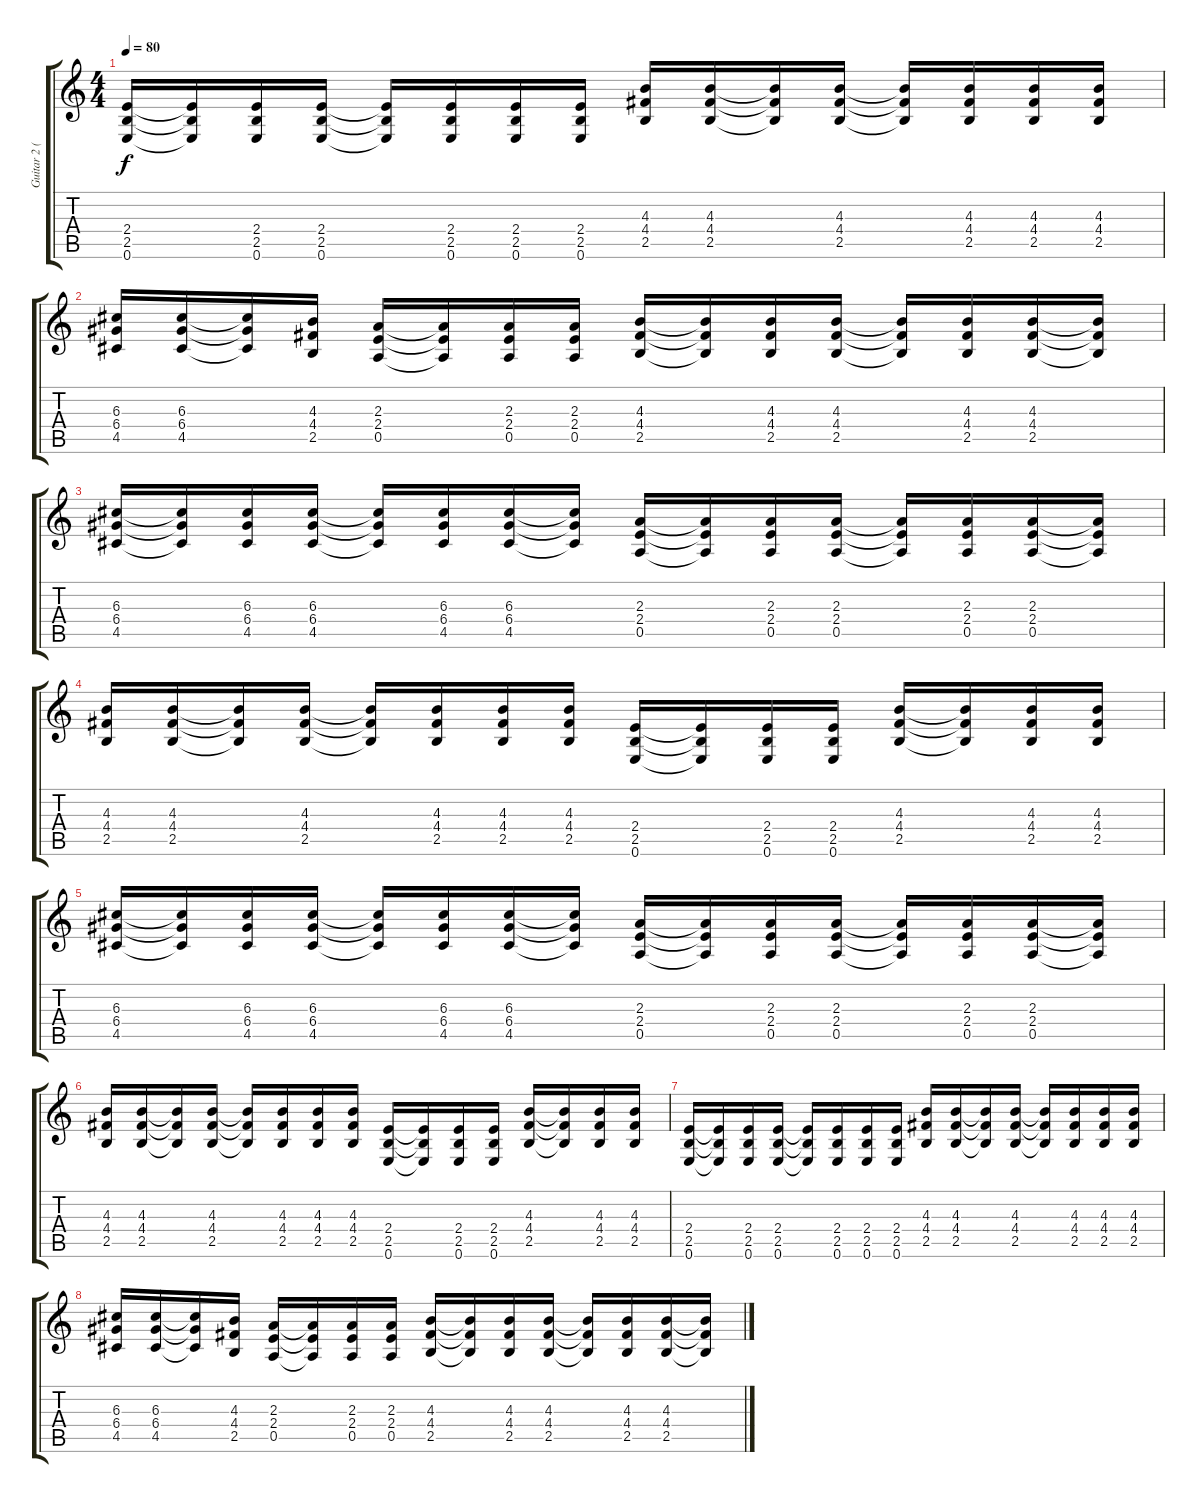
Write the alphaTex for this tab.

\track ("Guitar 2 (Rhythm)" "Guitar 2 (") {instrument overdrivenguitar}
\staff {score tabs}
\tuning (E4 B3 G3 D3 A2 E2) {hide}
\ts (4 4)
\tempo 80
\clef g2
\ks c
(2.4 2.5 0.6).16{dy f} (2.4{t} 2.5{t} 0.6{t}).16 (2.4 2.5 0.6).16 (2.4 2.5 0.6).16 (2.4{t} 2.5{t} 0.6{t}).16 (2.4 2.5 0.6).16 (2.4 2.5 0.6).16 (2.4 2.5 0.6).16 (4.3 4.4 2.5).16 (4.3 4.4 2.5).16 (4.3{t} 4.4{t} 2.5{t}).16 (4.3 4.4 2.5).16 (4.3{t} 4.4{t} 2.5{t}).16 (4.3 4.4 2.5).16 (4.3 4.4 2.5).16 (4.3 4.4 2.5).16 |
(6.3 6.4 4.5).16 (6.3 6.4 4.5).16 (6.3{t} 6.4{t} 4.5{t}).16 (4.3 4.4 2.5).16 (2.3 2.4 0.5).16 (2.3{t} 2.4{t} 0.5{t}).16 (2.3 2.4 0.5).16 (2.3 2.4 0.5).16 (4.3 4.4 2.5).16 (4.3{t} 4.4{t} 2.5{t}).16 (4.3 4.4 2.5).16 (4.3 4.4 2.5).16 (4.3{t} 4.4{t} 2.5{t}).16 (4.3 4.4 2.5).16 (4.3 4.4 2.5).16 (4.3{t} 4.4{t} 2.5{t}).16 |
(6.3 6.4 4.5).16 (6.3{t} 6.4{t} 4.5{t}).16 (6.3 6.4 4.5).16 (6.3 6.4 4.5).16 (6.3{t} 6.4{t} 4.5{t}).16 (6.3 6.4 4.5).16 (6.3 6.4 4.5).16 (6.3{t} 6.4{t} 4.5{t}).16 (2.3 2.4 0.5).16 (2.3{t} 2.4{t} 0.5{t}).16 (2.3 2.4 0.5).16 (2.3 2.4 0.5).16 (2.3{t} 2.4{t} 0.5{t}).16 (2.3 2.4 0.5).16 (2.3 2.4 0.5).16 (2.3{t} 2.4{t} 0.5{t}).16 |
(4.3 4.4 2.5).16 (4.3 4.4 2.5).16 (4.3{t} 4.4{t} 2.5{t}).16 (4.3 4.4 2.5).16 (4.3{t} 4.4{t} 2.5{t}).16 (4.3 4.4 2.5).16 (4.3 4.4 2.5).16 (4.3 4.4 2.5).16 (2.4 2.5 0.6).16 (2.4{t} 2.5{t} 0.6{t}).16 (2.4 2.5 0.6).16 (2.4 2.5 0.6).16 (4.3 4.4 2.5).16 (4.3{t} 4.4{t} 2.5{t}).16 (4.3 4.4 2.5).16 (4.3 4.4 2.5).16 |
(6.3 6.4 4.5).16 (6.3{t} 6.4{t} 4.5{t}).16 (6.3 6.4 4.5).16 (6.3 6.4 4.5).16 (6.3{t} 6.4{t} 4.5{t}).16 (6.3 6.4 4.5).16 (6.3 6.4 4.5).16 (6.3{t} 6.4{t} 4.5{t}).16 (2.3 2.4 0.5).16 (2.3{t} 2.4{t} 0.5{t}).16 (2.3 2.4 0.5).16 (2.3 2.4 0.5).16 (2.3{t} 2.4{t} 0.5{t}).16 (2.3 2.4 0.5).16 (2.3 2.4 0.5).16 (2.3{t} 2.4{t} 0.5{t}).16 |
(4.3 4.4 2.5).16 (4.3 4.4 2.5).16 (4.3{t} 4.4{t} 2.5{t}).16 (4.3 4.4 2.5).16 (4.3{t} 4.4{t} 2.5{t}).16 (4.3 4.4 2.5).16 (4.3 4.4 2.5).16 (4.3 4.4 2.5).16 (2.4 2.5 0.6).16 (2.4{t} 2.5{t} 0.6{t}).16 (2.4 2.5 0.6).16 (2.4 2.5 0.6).16 (4.3 4.4 2.5).16 (4.3{t} 4.4{t} 2.5{t}).16 (4.3 4.4 2.5).16 (4.3 4.4 2.5).16 |
(2.4 2.5 0.6).16 (2.4{t} 2.5{t} 0.6{t}).16 (2.4 2.5 0.6).16 (2.4 2.5 0.6).16 (2.4{t} 2.5{t} 0.6{t}).16 (2.4 2.5 0.6).16 (2.4 2.5 0.6).16 (2.4 2.5 0.6).16 (4.3 4.4 2.5).16 (4.3 4.4 2.5).16 (4.3{t} 4.4{t} 2.5{t}).16 (4.3 4.4 2.5).16 (4.3{t} 4.4{t} 2.5{t}).16 (4.3 4.4 2.5).16 (4.3 4.4 2.5).16 (4.3 4.4 2.5).16 |
(6.3 6.4 4.5).16 (6.3 6.4 4.5).16 (6.3{t} 6.4{t} 4.5{t}).16 (4.3 4.4 2.5).16 (2.3 2.4 0.5).16 (2.3{t} 2.4{t} 0.5{t}).16 (2.3 2.4 0.5).16 (2.3 2.4 0.5).16 (4.3 4.4 2.5).16 (4.3{t} 4.4{t} 2.5{t}).16 (4.3 4.4 2.5).16 (4.3 4.4 2.5).16 (4.3{t} 4.4{t} 2.5{t}).16 (4.3 4.4 2.5).16 (4.3 4.4 2.5).16 (4.3{t} 4.4{t} 2.5{t}).16
